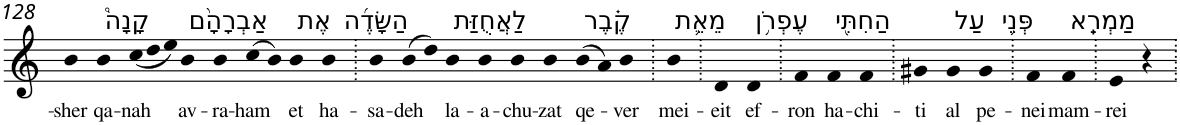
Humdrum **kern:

**kern	**text
*part1	*part1
*staff1	*staff1
*I"Piano	*
*I'Pno	*
!!LO:PB:g=z
*clefG2	*
*k[]	*
=128	=128
!	!LO:LY:b
4b	-sher
!LO:TX:a:t=קָנָה֩	!
!	!LO:LY:b
4b	qa-
*Xtuplet	*
!	!LO:LY:b
(<12cc	-nah
12dd	.
12ee)	.
!LO:TX:a:t=אַבְרָהָ֨ם	!
!	!LO:LY:b
4b	av-
!	!LO:LY:b
4b	-ra-
!	!LO:LY:b
(>8cc	-ham
8b)	.
!LO:TX:a:t=אֶת	!
!	!LO:LY:b
4b	et
!LO:TX:a:t=הַשָּׂדֶ֜ה	!
!	!LO:LY:b
4b	ha-
=129.	=129.
!	!LO:LY:b
4b	-sa-
!	!LO:LY:b
(>8b	-deh
8dd)	.
!LO:TX:a:t=לַאֲחֻזַּת	!
!	!LO:LY:b
4b	la-
!	!LO:LY:b
4b	-a-
!	!LO:LY:b
4b	-chu-
!	!LO:LY:b
4b	-zat
!LO:TX:a:t=קֶ֗בֶר	!
!	!LO:LY:b
(>8b	qe-
8a)	.
!	!LO:LY:b
4b	-ver
=130.	=130.
!LO:TX:a:t=מֵאֵ֛ת	!
!	!LO:LY:b
4b	mei-
=131.	=131.
!	!LO:LY:b
4d	-eit
!LO:TX:a:t=עֶפְרֹ֥ן	!
!	!LO:LY:b
4d	ef-
=132.	=132.
!	!LO:LY:b
4f	-ron
!LO:TX:a:t=הַחִתִּ֖י	!
!	!LO:LY:b
4f	ha-
!	!LO:LY:b
4f	-chi-
=133.	=133.
!	!LO:LY:b
4g#X	-ti
!LO:TX:a:t=עַל	!
!	!LO:LY:b
4g#	al
!LO:TX:a:t=פְּנֵ֥י	!
!	!LO:LY:b
4g#	pe-
=134.	=134.
!	!LO:LY:b
4f	-nei
!LO:TX:a:t=מַמְרֵֽא	!
!	!LO:LY:b
4f	mam-
=135.	=135.
!	!LO:LY:b
4e	-rei
4r	.
=.	=.
*-	*-
